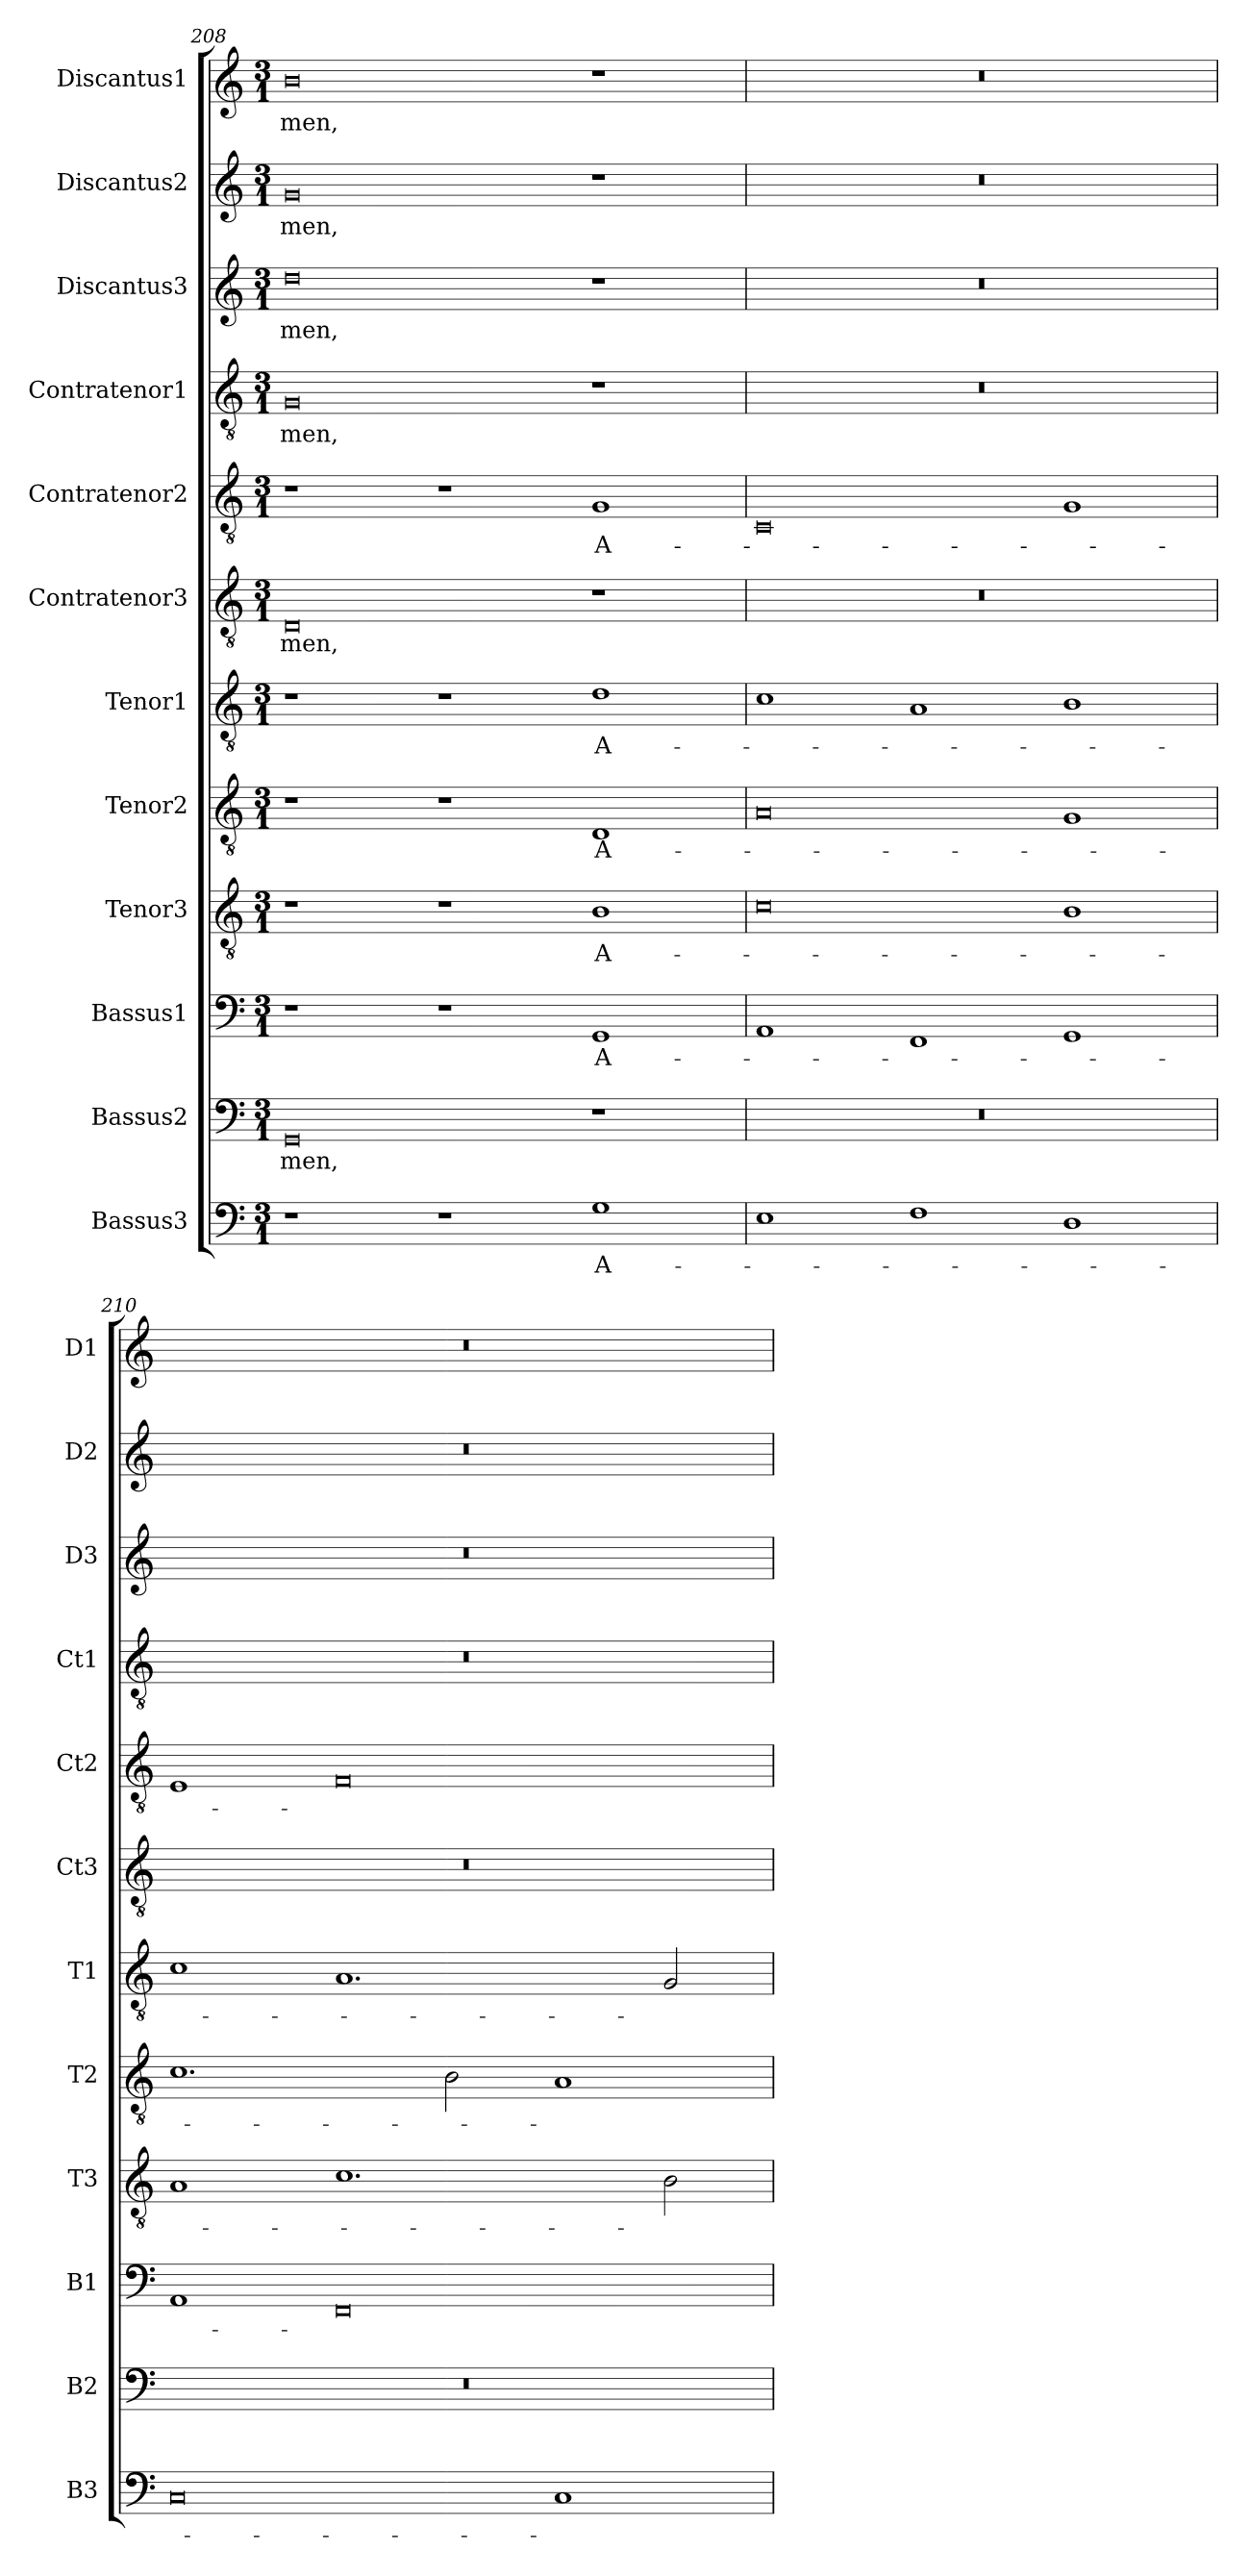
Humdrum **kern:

**kern	**text	**kern	**text	**kern	**text	**kern	**text	**kern	**text	**kern	**text	**kern	**text	**kern	**text	**kern	**text	**kern	**text	**kern	**text	**kern	**text
*part12	*part12	*part11	*part11	*part10	*part10	*part9	*part9	*part8	*part8	*part7	*part7	*part6	*part6	*part5	*part5	*part4	*part4	*part3	*part3	*part2	*part2	*part1	*part1
*staff12	*staff12	*staff11	*staff11	*staff10	*staff10	*staff9	*staff9	*staff8	*staff8	*staff7	*staff7	*staff6	*staff6	*staff5	*staff5	*staff4	*staff4	*staff3	*staff3	*staff2	*staff2	*staff1	*staff1
*I"Bassus3	*	*I"Bassus2	*	*I"Bassus1	*	*I"Tenor3	*	*I"Tenor2	*	*I"Tenor1	*	*I"Contratenor3	*	*I"Contratenor2	*	*I"Contratenor1	*	*I"Discantus3	*	*I"Discantus2	*	*I"Discantus1	*
*I'B3	*	*I'B2	*	*I'B1	*	*I'T3	*	*I'T2	*	*I'T1	*	*I'Ct3	*	*I'Ct2	*	*I'Ct1	*	*I'D3	*	*I'D2	*	*I'D1	*
*clefF4	*	*clefF4	*	*clefF4	*	*clefGv2	*	*clefGv2	*	*clefGv2	*	*clefGv2	*	*clefGv2	*	*clefGv2	*	*clefG2	*	*clefG2	*	*clefG2	*
*k[]	*	*k[]	*	*k[]	*	*k[]	*	*k[]	*	*k[]	*	*k[]	*	*k[]	*	*k[]	*	*k[]	*	*k[]	*	*k[]	*
*M3/1	*	*M3/1	*	*M3/1	*	*M3/1	*	*M3/1	*	*M3/1	*	*M3/1	*	*M3/1	*	*M3/1	*	*M3/1	*	*M3/1	*	*M3/1	*
=208	=208	=208	=208	=208	=208	=208	=208	=208	=208	=208	=208	=208	=208	=208	=208	=208	=208	=208	=208	=208	=208	=208	=208
1r	.	0GG/	-men,	1r	.	1r	.	1r	.	1r	.	0D/	-men,	1r	.	0G/	-men,	0dd\	-men,	0g/	-men,	0b\	-men,
1r	.	.	.	1r	.	1r	.	1r	.	1r	.	.	.	1r	.	.	.	.	.	.	.	.	.
1G\	A-	1r	.	1GG/	A-	1B\	A-	1D/	A-	1d\	A-	1r	.	1G/	A-	1r	.	1r	.	1r	.	1r	.
=209	=209	=209	=209	=209	=209	=209	=209	=209	=209	=209	=209	=209	=209	=209	=209	=209	=209	=209	=209	=209	=209	=209	=209
1E\	.	0.r	.	1AA/	.	0c\	.	0A/	.	1c\	.	0.r	.	0C/	.	0.r	.	0.r	.	0.r	.	0.r	.
1F\	.	.	.	1FF/	.	.	.	.	.	1A/	.	.	.	.	.	.	.	.	.	.	.	.	.
1D\	.	.	.	1GG/	.	1B\	.	1G/	.	1B\	.	.	.	1G/	.	.	.	.	.	.	.	.	.
=210	=210	=210	=210	=210	=210	=210	=210	=210	=210	=210	=210	=210	=210	=210	=210	=210	=210	=210	=210	=210	=210	=210	=210
0C/	.	0.r	.	1AA/	.	1A/	.	1.c\	.	1c\	.	0.r	.	1E/	.	0.r	.	0.r	.	0.r	.	0.r	.
.	.	.	.	0FF/	.	1.c\	.	.	.	1.A/	.	.	.	0F/	.	.	.	.	.	.	.	.	.
.	.	.	.	.	.	.	.	2B\	.	.	.	.	.	.	.	.	.	.	.	.	.	.	.
1C/	.	.	.	.	.	.	.	1A/	.	.	.	.	.	.	.	.	.	.	.	.	.	.	.
.	.	.	.	.	.	2B\	.	.	.	2G/	.	.	.	.	.	.	.	.	.	.	.	.	.
=	=	=	=	=	=	=	=	=	=	=	=	=	=	=	=	=	=	=	=	=	=	=	=
*-	*-	*-	*-	*-	*-	*-	*-	*-	*-	*-	*-	*-	*-	*-	*-	*-	*-	*-	*-	*-	*-	*-	*-
